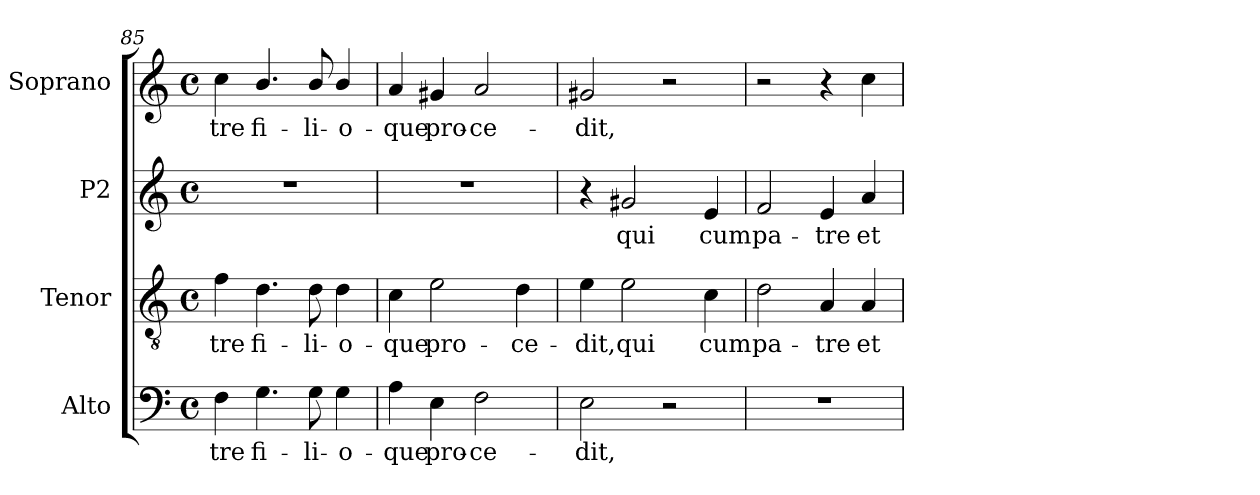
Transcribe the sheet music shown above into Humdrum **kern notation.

**kern	**text	**kern	**text	**kern	**text	**kern	**text
*part4	*part4	*part3	*part3	*part2	*part2	*part1	*part1
*staff4	*staff4	*staff3	*staff3	*staff2	*staff2	*staff1	*staff1
*I"Alto	*	*I"Tenor	*	*I"P2	*	*I"Soprano	*
*I'A.	*	*I'T.	*	*	*	*I'S.	*
!!LO:LB:g=z
*clefF4	*	*clefGv2	*	*clefG2	*	*clefG2	*
*	*	*ITrd7c12	*	*	*	*	*
*k[]	*	*k[]	*	*k[]	*	*k[]	*
*C:	*	*C:	*	*C:	*	*C:	*
*M4/4	*	*M4/4	*	*M4/4	*	*M4/4	*
*met(c)	*	*met(c)	*	*met(c)	*	*met(c)	*
=85	=85	=85	=85	=85	=85	=85	=85
!	!LO:LY:b:color=#000000	!	!	!	!	!	!
!	!	!	!LO:LY:b:color=#000000	!	!	!	!
!	!	!	!	!	!	!	!LO:LY:b:color=#000000
4Fi\	-tre	4Fi\	-tre	1r	.	4cci\	-tre
!	!LO:LY:b:color=#000000	!	!	!	!	!	!
!	!	!	!LO:LY:b:color=#000000	!	!	!	!
!	!	!	!	!	!	!	!LO:LY:b:color=#000000
4.Gi\	fi-	4.Di\	fi-	.	.	4.bi/	fi-
!	!LO:LY:b:color=#000000	!	!	!	!	!	!
!	!	!	!LO:LY:b:color=#000000	!	!	!	!
!	!	!	!	!	!	!	!LO:LY:b:color=#000000
8Gi\	-li-	8Di\	-li-	.	.	8bi/	-li-
!	!LO:LY:b:color=#000000	!	!	!	!	!	!
!	!	!	!LO:LY:b:color=#000000	!	!	!	!
!	!	!	!	!	!	!	!LO:LY:b:color=#000000
4Gi\	-o-	4Di\	-o-	.	.	4bi/	-o-
=86	=86	=86	=86	=86	=86	=86	=86
!	!LO:LY:b:color=#000000	!	!	!	!	!	!
!	!	!	!LO:LY:b:color=#000000	!	!	!	!
!	!	!	!	!	!	!	!LO:LY:b:color=#000000
4Ai\	-que	4Ci\	-que	1r	.	4ai/	-que
!	!LO:LY:b:color=#000000	!	!	!	!	!	!
!	!	!	!LO:LY:b:color=#000000	!	!	!	!
!	!	!	!	!	!	!	!LO:LY:b:color=#000000
4Ei\	pro-	2Ei\	pro-	.	.	4g#Xi/	pro-
!	!LO:LY:b:color=#000000	!	!	!	!	!	!
!	!	!	!	!	!	!	!LO:LY:b:color=#000000
2Fi\	-ce-	.	.	.	.	2ai/	-ce-
!	!	!	!LO:LY:b:color=#000000	!	!	!	!
.	.	4Di\	-ce-	.	.	.	.
=87	=87	=87	=87	=87	=87	=87	=87
!	!LO:LY:b:color=#000000	!	!	!	!	!	!
!	!	!	!LO:LY:b:color=#000000	!	!	!	!
!	!	!	!	!	!	!	!LO:LY:b:color=#000000
2Ei\	-dit,	4Ei\	-dit,	4r	.	2g#Xi/	-dit,
!	!	!	!LO:LY:b:color=#000000	!	!	!	!
!	!	!	!	!	!LO:LY:b:color=#000000	!	!
.	.	2Ei\	qui	2g#Xi/	qui	.	.
2r	.	.	.	.	.	2r	.
!	!	!	!LO:LY:b:color=#000000	!	!	!	!
!	!	!	!	!	!LO:LY:b:color=#000000	!	!
.	.	4Ci\	cum	4ei/	cum	.	.
=88	=88	=88	=88	=88	=88	=88	=88
!	!	!	!LO:LY:b:color=#000000	!	!	!	!
!	!	!	!	!	!LO:LY:b:color=#000000	!	!
1r	.	2Di\	pa-	2fi/	pa-	2r	.
!	!	!	!LO:LY:b:color=#000000	!	!	!	!
!	!	!	!	!	!LO:LY:b:color=#000000	!	!
.	.	4AAi/	-tre	4ei/	-tre	4r	.
!	!	!	!LO:LY:b:color=#000000	!	!	!	!
!	!	!	!	!	!LO:LY:b:color=#000000	!	!
.	.	4AAi/	et	4ai/	et	4cci\	.
=	=	=	=	=	=	=	=
*-	*-	*-	*-	*-	*-	*-	*-
